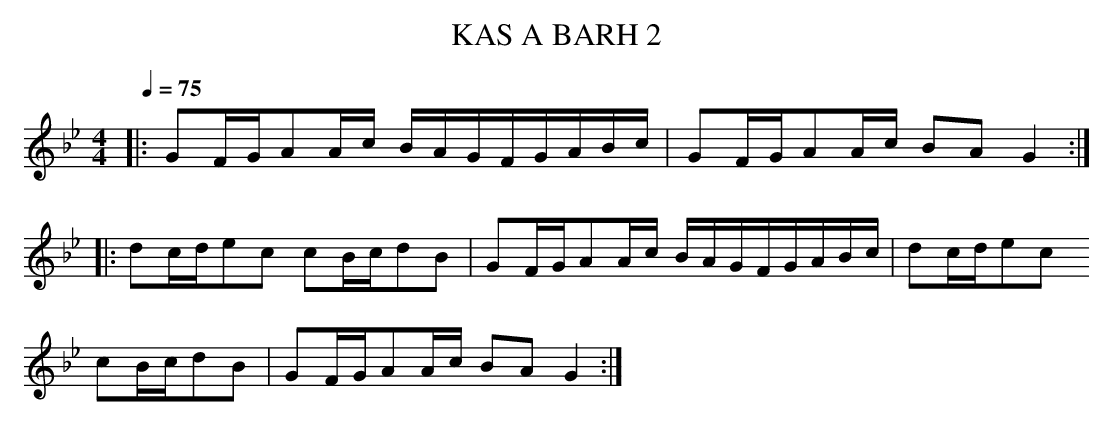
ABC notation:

X:1
T:KAS A BARH 2
M:4/4
L:1/8
Q:1/4=75
K:Bb % 2 flats
|:GF/2G/2AA/2c/2 B/2A/2G/2F/2G/2A/2B/2c/2|GF/2G/2AA/2c/2 BAG2:|
|:dc/2d/2ec cB/2c/2dB|GF/2G/2AA/2c/2 B/2A/2G/2F/2G/2A/2B/2c/2|dc/2d/2ec
cB/2c/2dB|GF/2G/2AA/2c/2 BAG2:|
